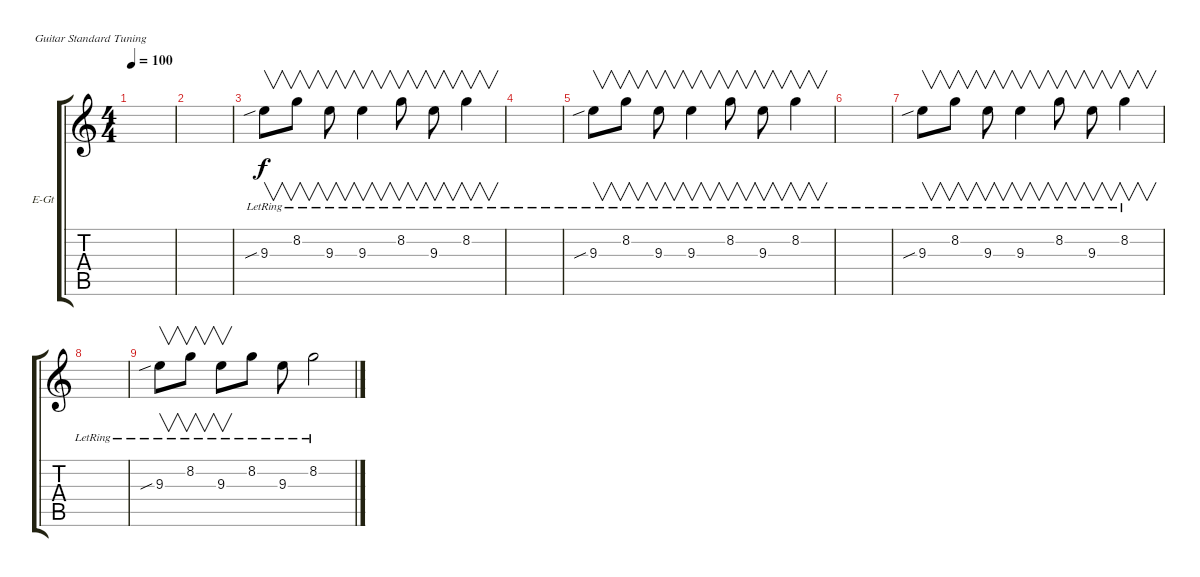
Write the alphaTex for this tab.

\defaultSystemsLayout 4
\bracketExtendMode groupsimilarinstruments
\firstSystemTrackNameOrientation horizontal
\otherSystemsTrackNameOrientation horizontal
\track ("Electric Guitar" "E-Gt") {instrument electricguitarclean}
\staff {score tabs}
\tuning (E4 B3 G3 D3 A2 E2)
\ts (4 4)
\tempo 100
\clef g2
\ks c
|
|
9.3{sib lr}.8{v} 8.2{lr}.8{v} 9.3{lr}.8{v} 9.3{lr}.4{v} 8.2{lr}.8{v} 9.3{lr}.8{v} 8.2{lr}.4{v} |
|
9.3{sib lr}.8{v} 8.2{lr}.8{v} 9.3{lr}.8{v} 9.3{lr}.4{v} 8.2{lr}.8{v} 9.3{lr}.8{v} 8.2{lr}.4{v} |
|
9.3{sib lr}.8{v} 8.2{lr}.8{v} 9.3{lr}.8{v} 9.3{lr}.4{v} 8.2{lr}.8{v} 9.3{lr}.8{v} 8.2{lr}.4{v} |
|
9.3{sib lr}.8{v} 8.2{lr}.8{v} 9.3{lr}.8{v} 8.2{lr}.8 9.3{lr}.8 8.2{lr}.2
